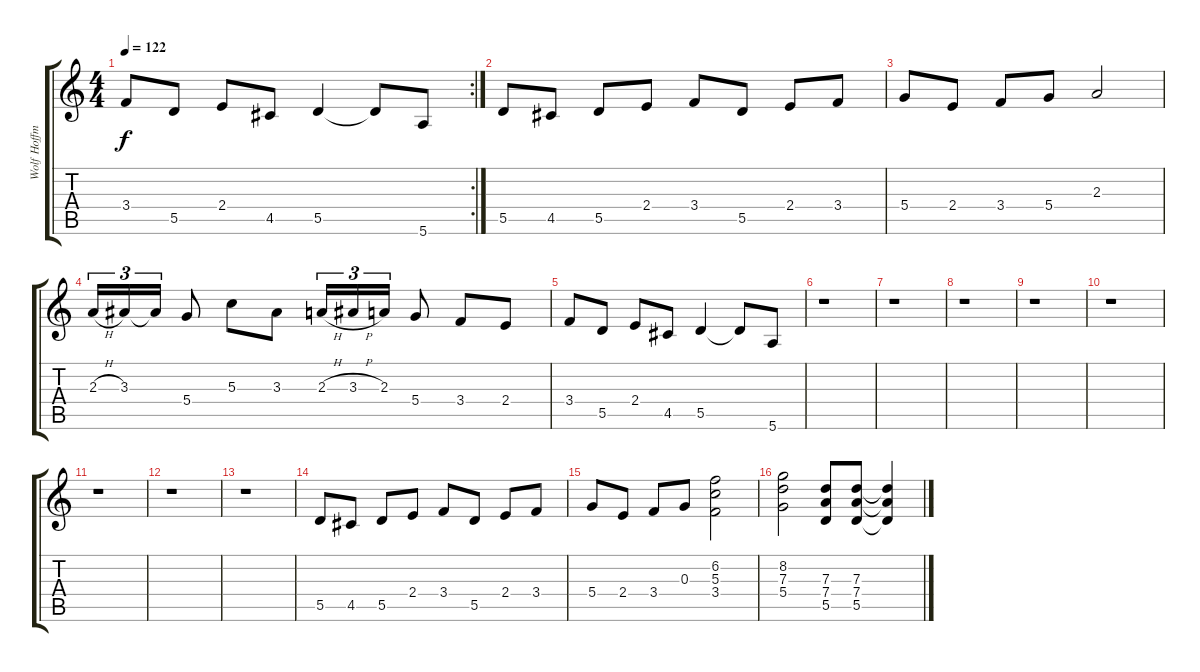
\track ("Wolf Hoffmann" "Wolf Hoffm") {instrument overdrivenguitar}
\staff {score tabs}
\tuning (E4 B3 G3 D3 A2 E2) {hide}
\rc 2
\ts (4 4)
\tempo 122
\clef g2
\ks c
3.4.8{dy f} 5.5.8 2.4.8 4.5.8 5.5.4 5.5{t}.8 5.6.8 |
5.5.8 4.5.8 5.5.8 2.4.8 3.4.8 5.5.8 2.4.8 3.4.8 |
5.4.8 2.4.8 3.4.8 5.4.8 2.3.2 |
2.3{h}.16{tu (3 2)} 3.3.16{tu (3 2)} 3.3{t}.16{tu (3 2)} 5.4.8 5.3.8 3.3.8 2.3{h}.16{tu (3 2)} 3.3{h}.16{tu (3 2)} 2.3.16{tu (3 2)} 5.4.8 3.4.8 2.4.8 |
3.4.8 5.5.8 2.4.8 4.5.8 5.5.4 5.5{t}.8 5.6.8 |
r.1 |
r.1 |
r.1 |
r.1 |
r.1 |
r.1 |
r.1 |
r.1 |
5.5.8 4.5.8 5.5.8 2.4.8 3.4.8 5.5.8 2.4.8 3.4.8 |
5.4.8 2.4.8 3.4.8 0.3.8 (6.2 5.3 3.4).2 |
(8.2 7.3 5.4).2 (7.3 7.4 5.5).8 (7.3 7.4 5.5).8 (7.3{t} 7.4{t} 5.5{t}).4
